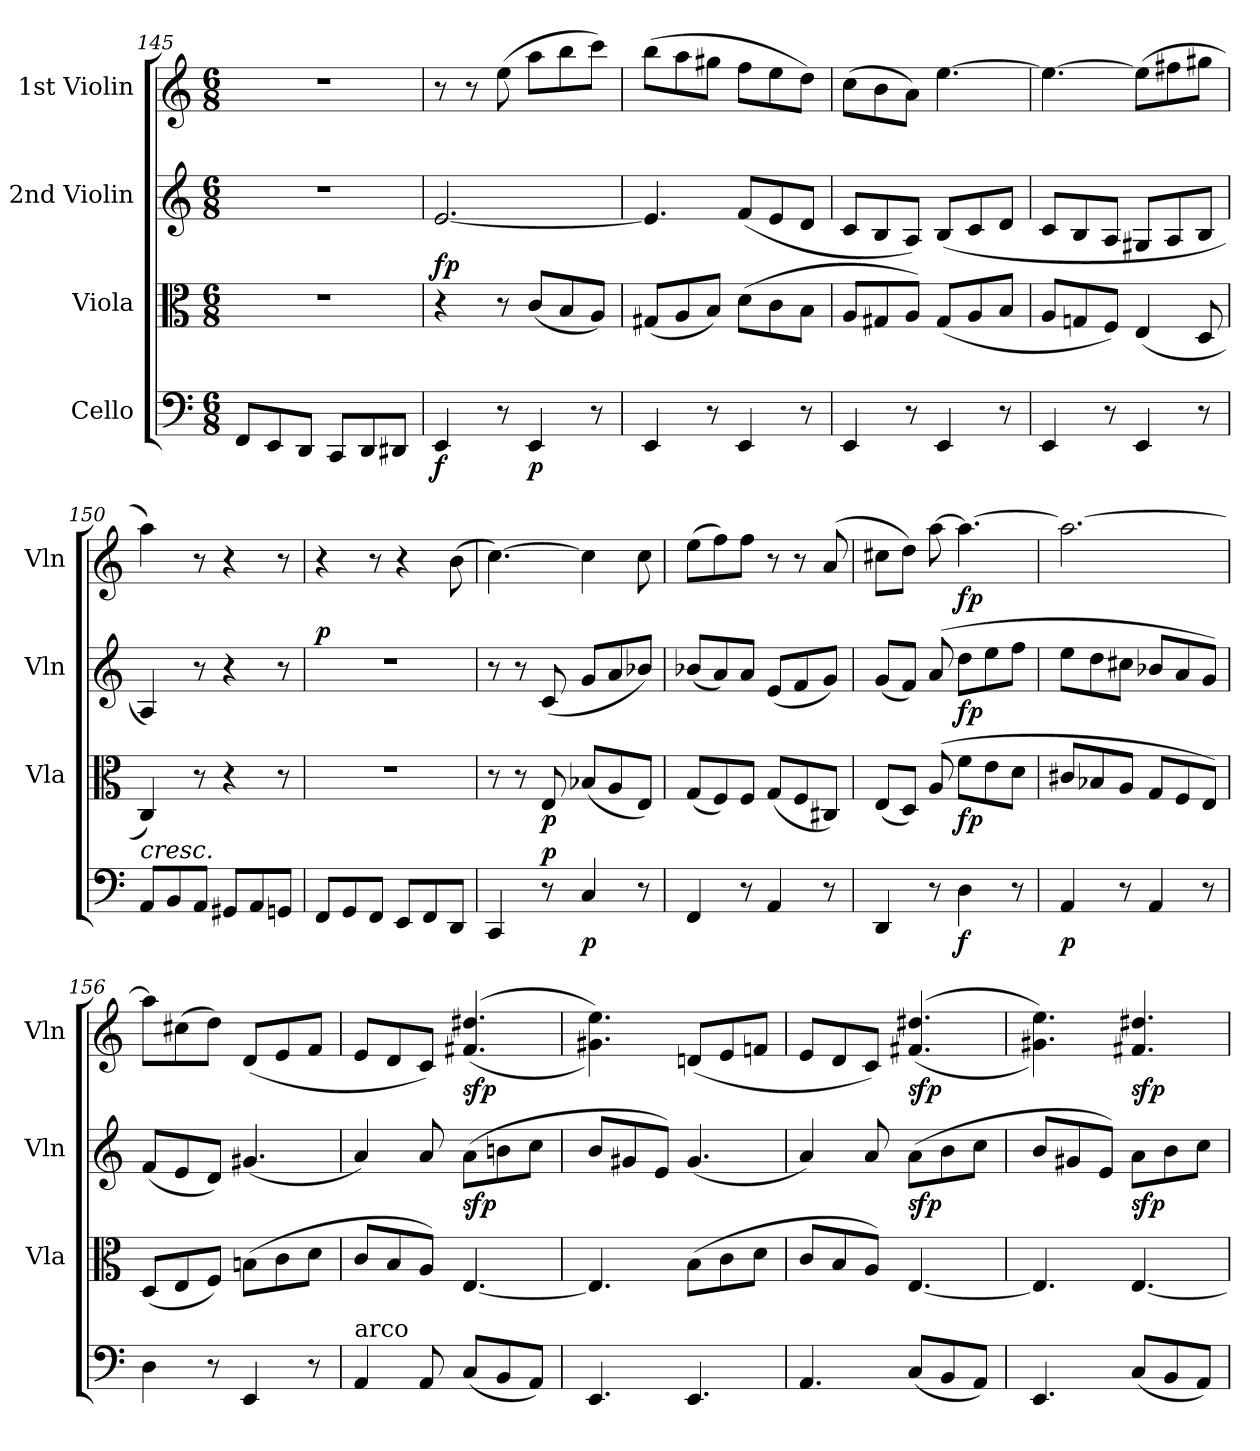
**kern	**dynam	**kern	**dynam	**kern	**dynam	**kern	**dynam
*part4	*part4	*part3	*part3	*part2	*part2	*part1	*part1
*staff4	*staff4	*staff3	*staff3	*staff2	*staff2	*staff1	*staff1
*I"Cello	*	*I"Viola	*	*I"2nd Violin	*	*I"1st Violin	*
*	*	*I'Vla	*	*I'Vln	*	*I'Vln	*
*clefF4	*	*clefC3	*	*clefG2	*	*clefG2	*
*k[]	*	*k[]	*	*k[]	*	*k[]	*
*M6/8	*	*M6/8	*	*M6/8	*	*M6/8	*
=145	=145	=145	=145	=145	=145	=145	=145
8FFL	.	2.r	.	2.r	.	2.r	.
8EE	.	.	.	.	.	.	.
8DDJ	.	.	.	.	.	.	.
8CCL	.	.	.	.	.	.	.
8DD	.	.	.	.	.	.	.
8DD#XJ	.	.	.	.	.	.	.
=146	=146	=146	=146	=146	=146	=146	=146
!	!	!	!LO:DY:a	!	!	!	!
4EE	f	4r	fp	[2.e	.	8r	.
.	.	.	.	.	.	8r	.
8r	.	8r	.	.	.	(8ee	.
4EE	p	(8cL	.	.	.	8aaL	.
.	.	8B	.	.	.	8bb	.
8r	.	8AJ)	.	.	.	8cccJ)	.
=147	=147	=147	=147	=147	=147	=147	=147
4EE	.	(8G#XL	.	4.e]	.	(8bbL	.
.	.	8A	.	.	.	8aa	.
8r	.	8BJ)	.	.	.	8gg#XJ	.
4EE	.	(8dL	.	(8fL	.	8ffL	.
.	.	8c	.	8e	.	8ee	.
8r	.	8BJ	.	8dJ	.	8ddJ)	.
=148	=148	=148	=148	=148	=148	=148	=148
4EE	.	8AL	.	8cL	.	(8ccL	.
.	.	8G#X	.	8B	.	8b	.
8r	.	8AJ)	.	8AJ)	.	8aJ)	.
4EE	.	(8G#L	.	(8BL	.	[4.ee	.
.	.	8A	.	8c	.	.	.
8r	.	8BJ	.	8dJ	.	.	.
=149	=149	=149	=149	=149	=149	=149	=149
4EE	.	8AL	.	8cL	.	4.ee_	.
.	.	8Gn	.	8B	.	.	.
8r	.	8FJ)	.	8AJ	.	.	.
4EE	.	(4E	.	8G#XL	.	(8eeL]	.
.	.	.	.	8A	.	8ff#X	.
8r	.	8D	.	8BJ	.	8gg#XJ	.
=150	=150	=150	=150	=150	=150	=150	=150
!LO:TX:a:i:t=cresc.	!	!	!	!	!	!	!
8AAL	.	4C)	.	4A)	.	4aa)	.
8BB	.	.	.	.	.	.	.
8AAJ	.	8r	.	8r	.	8r	.
8GG#XL	.	4r	.	4r	.	4r	.
8AA	.	.	.	.	.	.	.
8GGnJ	.	8r	.	8r	.	8r	.
=151	=151	=151	=151	=151	=151	=151	=151
!	!	!	!	!	!LO:DY:a	!	!
8FFL	.	2.r	.	2.r	p	4r	.
8GG	.	.	.	.	.	.	.
8FFJ	.	.	.	.	.	8r	.
8EEL	.	.	.	.	.	4r	.
8FF	.	.	.	.	.	.	.
8DDJ	.	.	.	.	.	(8b	.
=152	=152	=152	=152	=152	=152	=152	=152
4CC	.	8r	.	8r	.	[4.cc)	.
.	.	8r	.	8r	.	.	.
!	!LO:DY:a	!	!	!	!	!	!
8r	p	8E	p	(8c	.	.	.
4C	p	(8B-XL	.	8gL	.	4cc]	.
.	.	8A	.	8a	.	.	.
8r	.	8EJ)	.	8b-XJ)	.	8cc	.
=153	=153	=153	=153	=153	=153	=153	=153
4FF	.	(8GL	.	(8b-XL	.	(8eeL	.
.	.	8F)	.	8a)	.	8ff)	.
8r	.	8FJ	.	8aJ	.	8ffJ	.
4AA	.	(8GL	.	(8eL	.	8r	.
.	.	8F	.	8f	.	8r	.
8r	.	8C#XJ)	.	8gJ)	.	(8a	.
=154	=154	=154	=154	=154	=154	=154	=154
4DD	.	(8EL	.	(8gL	.	8cc#XL	.
.	.	8DJ)	.	8fJ)	.	8ddJ)	.
8r	.	(8A	.	(8a	.	[8aa	.
4D	f	8fL	fp	8ddL	fp	4.aa_	fp
.	.	8e	.	8ee	.	.	.
8r	.	8dJ	.	8ffJ	.	.	.
=155	=155	=155	=155	=155	=155	=155	=155
4AA	p	8c#XL	.	8eeL	.	2.aa_	.
.	.	8B-X	.	8dd	.	.	.
8r	.	8AJ	.	8cc#XJ	.	.	.
4AA	.	8GL	.	8b-XL	.	.	.
.	.	8F	.	8a	.	.	.
8r	.	8EJ)	.	8gJ)	.	.	.
=156	=156	=156	=156	=156	=156	=156	=156
4D	.	(8DL	.	(8fL	.	8aaL]	.
.	.	8E	.	8e	.	(8cc#X	.
8r	.	8FJ)	.	8dJ)	.	8ddJ)	.
4EE	.	(8BnL	.	(4.g#X	.	(8dL	.
.	.	8c	.	.	.	8e	.
8r	.	8dJ	.	.	.	8fJ	.
=157	=157	=157	=157	=157	=157	=157	=157
!LO:TX:a:t=arco	!	!	!	!	!	!	!
4AA	.	8cL	.	4a)	.	8eL	.
.	.	8B	.	.	.	8d	.
8AA	.	8AJ)	.	8a	.	8cJ)	.
(8CL	.	[4.E	.	(8aL	sfp	(<(>4.f#X 4.dd#X	sfp
8BB	.	.	.	8bn	.	.	.
8AAJ)	.	.	.	8ccJ	.	.	.
=158	=158	=158	=158	=158	=158	=158	=158
4.EE	.	4.E]	.	8bL	.	4.g#X 4.ee))	.
.	.	.	.	8g#X	.	.	.
.	.	.	.	8eJ)	.	.	.
4.EE	.	(8BL	.	(4.g#	.	(8dnL	.
.	.	8c	.	.	.	8e	.
.	.	8dJ	.	.	.	8fnJ	.
=159	=159	=159	=159	=159	=159	=159	=159
4.AA	.	8cL	.	4a)	.	8eL	.
.	.	8B	.	.	.	8d	.
.	.	8AJ)	.	8a	.	8cJ)	.
(8CL	.	[4.E	.	(8aL	sfp	(<(>4.f#X 4.dd#X	sfp
8BB	.	.	.	8b	.	.	.
8AAJ)	.	.	.	8ccJ	.	.	.
=160	=160	=160	=160	=160	=160	=160	=160
4.EE	.	4.E]	.	8bL	.	4.g#X 4.ee))	.
.	.	.	.	8g#X	.	.	.
.	.	.	.	8eJ)	.	.	.
(8CL	.	[4.E	.	8aL	sfp	4.f#X 4.dd#X	sfp
8BB	.	.	.	8b	.	.	.
8AAJ)	.	.	.	8ccJ	.	.	.
=	=	=	=	=	=	=	=
*-	*-	*-	*-	*-	*-	*-	*-
